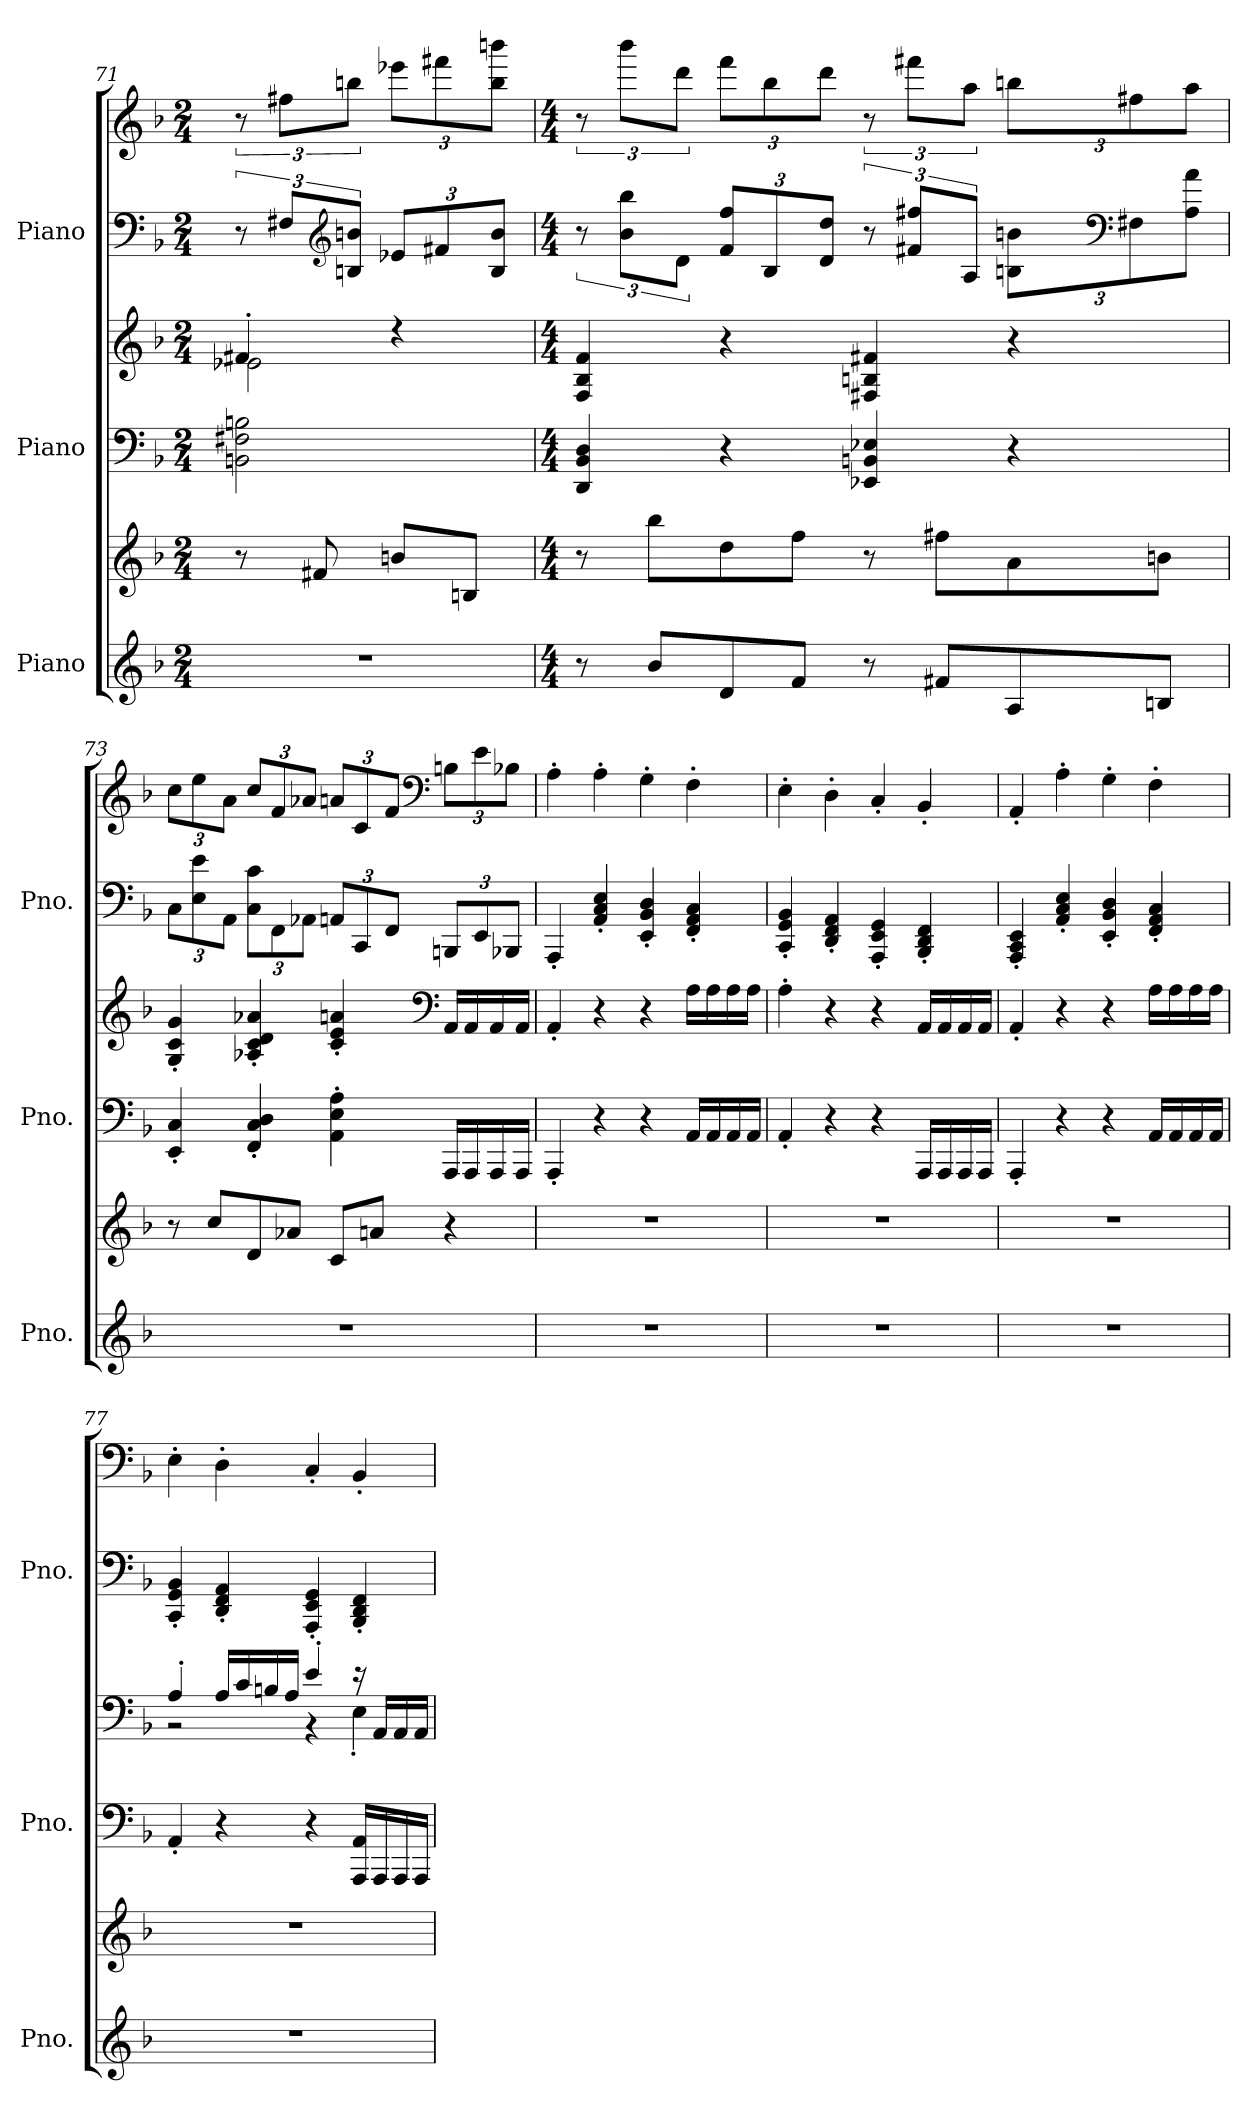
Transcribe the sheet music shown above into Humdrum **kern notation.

**kern	**kern	**kern	**kern	**kern	**kern
*part3	*part3	*part2	*part2	*part1	*part1
*staff6	*staff5	*staff4	*staff3	*staff2	*staff1
*I"Piano	*	*I"Piano	*	*I"Piano	*
*I'Pno.	*	*I'Pno.	*	*I'Pno.	*
*clefG2	*clefG2	*clefF4	*clefG2	*clefF4	*clefG2
*k[b-]	*k[b-]	*k[b-]	*k[b-]	*k[b-]	*k[b-]
*M2/4	*M2/4	*M2/4	*M2/4	*M2/4	*M2/4
=71	=71	=71	=71	=71	=71
*	*	*	*^	*	*
2r	8r	2BBn\ 2F#X\ 2Bn\	4f#X'/	2e-X\	12r	12r
.	.	.	.	.	12F#X/L	12ff#X\L
.	8f#X/	.	.	.	.	.
*	*	*	*	*	*clefG2	*
.	.	.	.	.	12Bn/ 12bn/J	12bbn\J
*	*	*	*	*	*Xbrackettup	*Xbrackettup
.	8bn/L	.	4r	.	12e-X/L	12eee-X\L
.	.	.	.	.	12f#X/	12fff#X\
.	8Bn/J	.	.	.	.	.
.	.	.	.	.	12B/ 12b/J	12bb\ 12bbbn\J
*	*	*	*v	*v	*	*
!!LO:LB:g=z
=72	=72	=72	=72	=72	=72
*M4/4	*M4/4	*M4/4	*M4/4	*M4/4	*M4/4
*	*	*	*	*brackettup	*brackettup
8r	8r	4DD/ 4BB-/ 4D/	4F/ 4B-/ 4f/	12r	12r
.	.	.	.	12b-\ 12bb-\L	12bbb-\L
8b-/L	8bb-\L	.	.	.	.
.	.	.	.	12d\J	12ddd\J
*	*	*	*	*Xbrackettup	*Xbrackettup
8d/	8dd\	4r	4r	12f/ 12ff/L	12fff\L
.	.	.	.	12B-/	12bb-\
8f/J	8ff\J	.	.	.	.
.	.	.	.	12d/ 12dd/J	12ddd\J
*	*	*	*	*brackettup	*brackettup
8r	8r	4EE-X/ 4BBn/ 4E-X/	4F#X/ 4Bn/ 4f#X/	12r	12r
.	.	.	.	12f#X/ 12ff#X/L	12fff#X\L
8f#X/L	8ff#X\L	.	.	.	.
.	.	.	.	12A/J	12aa\J
*	*	*	*	*Xbrackettup	*Xbrackettup
8A/	8a\	4r	4r	12Bn\ 12bn\L	12bbn\L
*	*	*	*	*clefF4	*
.	.	.	.	12F#X\	12ff#X\
8Bn/J	8bn\J	.	.	.	.
.	.	.	.	12A\ 12a\J	12aa\J
=73	=73	=73	=73	=73	=73
1r	8r	4EE/' 4C/'	4G/' 4c/' 4g/'	12C\L	12cc\L
.	.	.	.	12E\ 12e\	12ee\
.	8cc/L	.	.	.	.
.	.	.	.	12AA\J	12a\J
.	8d/	4FF/' 4C/' 4D/'	4A-X/' 4c/' 4d/' 4a-X/'	12C\ 12c\L	12cc/L
.	.	.	.	12FF\	12f/
.	8a-X/J	.	.	.	.
.	.	.	.	12AA-X\J	12a-X/J
.	8c/L	4AA\' 4E\' 4A\'	4c/' 4e/' 4an/'	12AAn/L	12an/L
.	.	.	.	12CC/	12c/
.	8an/J	.	.	.	.
.	.	.	.	12FF/J	12f/J
*	*	*	*clefF4	*	*clefF4
.	4r	16AAA/LL	16AA/LL	12BBBn/L	12Bn\L
.	.	16AAA/	16AA/	.	.
.	.	.	.	12EE/	12e\
.	.	16AAA/	16AA/	.	.
.	.	.	.	12BBB-X/J	12B-X\J
.	.	16AAA/JJ	16AA/JJ	.	.
!!LO:PB:g=z
=74	=74	=74	=74	=74	=74
*	*	*	*	*	*MM175
1r	1r	4AAA'/	4AA'/	4AAA'/	4A'\
.	.	4r	4r	4AA/' 4C/' 4E/'	4A'\
.	.	4r	4r	4EE/' 4BB-/' 4D/'	4G'\
.	.	16AA/LL	16A\LL	4FF/' 4AA/' 4C/'	4F'\
.	.	16AA/	16A\	.	.
.	.	16AA/	16A\	.	.
.	.	16AA/JJ	16A\JJ	.	.
=75	=75	=75	=75	=75	=75
1r	1r	4AA'/	4A'\	4CC/' 4GG/' 4BB-/'	4E'\
.	.	4r	4r	4DD/' 4FF/' 4AA/'	4D'\
.	.	4r	4r	4AAA/' 4EE/' 4GG/'	4C'/
.	.	16AAA/LL	16AA/LL	4BBB-/' 4DD/' 4FF/'	4BB-'/
.	.	16AAA/	16AA/	.	.
.	.	16AAA/	16AA/	.	.
.	.	16AAA/JJ	16AA/JJ	.	.
=76	=76	=76	=76	=76	=76
1r	1r	4AAA'/	4AA'/	4AAA/' 4CC/' 4EE/'	4AA'/
.	.	4r	4r	4AA/' 4C/' 4E/'	4A'\
.	.	4r	4r	4EE/' 4BB-/' 4D/'	4G'\
.	.	16AA/LL	16A\LL	4FF/' 4AA/' 4C/'	4F'\
.	.	16AA/	16A\	.	.
.	.	16AA/	16A\	.	.
.	.	16AA/JJ	16A\JJ	.	.
=77	=77	=77	=77	=77	=77
*	*	*	*^	*	*
1r	1r	4AA'/	4A'/	2r	4CC/' 4GG/' 4BB-/'	4E'\
.	.	4r	16A/LL	.	4DD/' 4FF/' 4AA/'	4D'\
.	.	.	16c/	.	.	.
.	.	.	16Bn/	.	.	.
.	.	.	16A/JJ	.	.	.
.	.	4r	4e'/	4r	4AAA/' 4EE/' 4GG/'	4C'/
.	.	16AAA/ 16AA/LL	16r	4E'\	4BBB-/' 4DD/' 4FF/'	4BB-'/
.	.	16AAA/	16AA/LL	.	.	.
.	.	16AAA/	16AA/	.	.	.
.	.	16AAA/JJ	16AA/JJ	.	.	.
*	*	*	*v	*v	*	*
=	=	=	=	=	=
*-	*-	*-	*-	*-	*-
